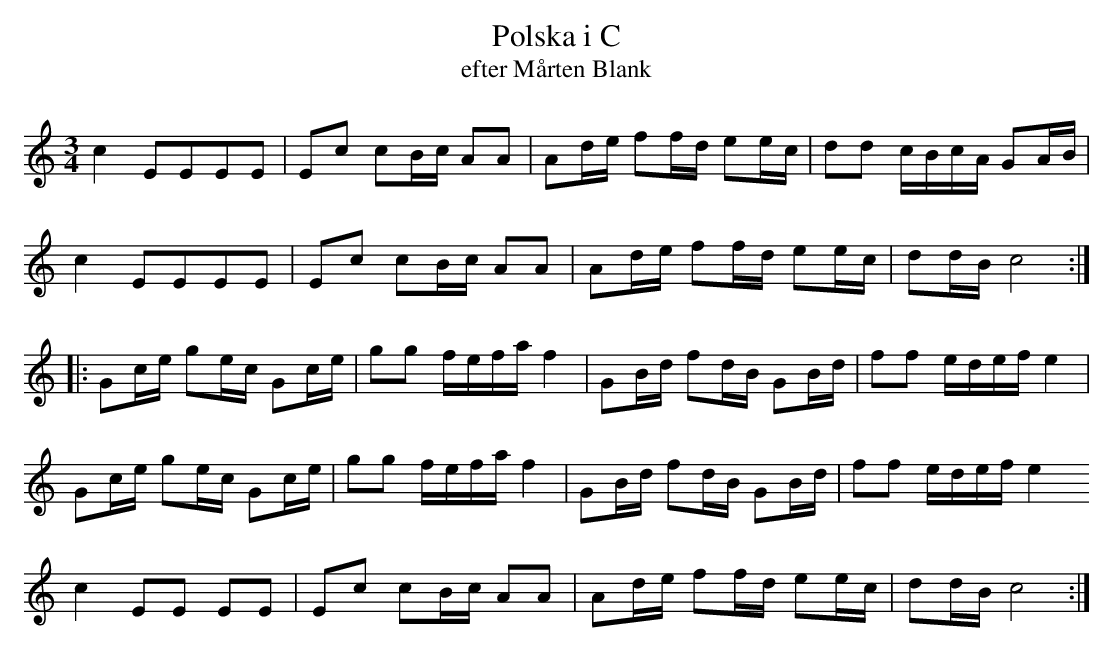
X:1
T:Polska i C
T:efter Mårten Blank
M:3/4
L:1/16
K:C
c4 E2E2E2E2 | E2c2 c2Bc A2A2 | A2de f2fd e2ec | d2d2 cBcA G2AB |
c4 E2E2E2E2 | E2c2 c2Bc A2A2 | A2de f2fd e2ec | d2dB c8 ::
G2ce g2ec G2ce | g2g2 fefa f4 | G2Bd f2dB G2Bd | f2f2 edef e4 |
G2ce g2ec G2ce | g2g2 fefa f4 | G2Bd f2dB G2Bd | f2f2 edef e4
c4 E2E2 E2E2 | E2c2 c2Bc A2A2 | A2de f2fd e2ec | d2dB c8 :|
